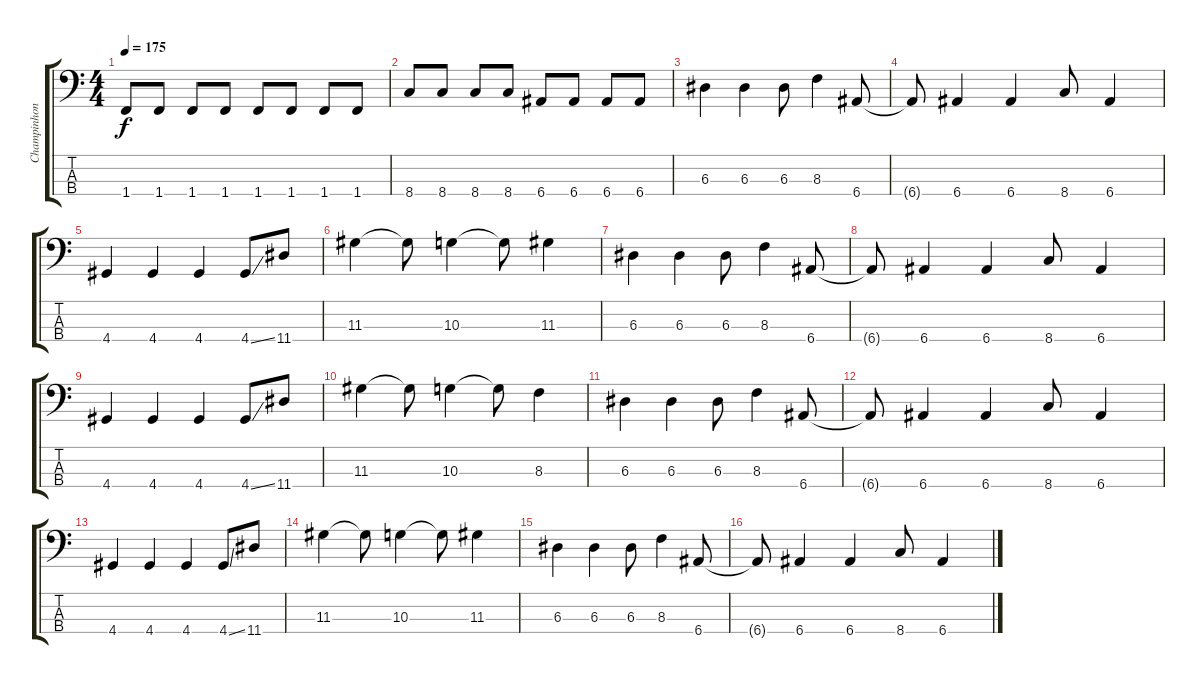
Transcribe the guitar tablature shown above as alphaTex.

\track ("Champinhon" "Champinhon") {instrument electricbassfinger}
\staff {score tabs}
\tuning (G2 D2 A1 E1) {hide}
\ts (4 4)
\tempo 175
\clef f4
\ks c
1.4.8{dy f} 1.4.8 1.4.8 1.4.8 1.4.8 1.4.8 1.4.8 1.4.8 |
8.4.8 8.4.8 8.4.8 8.4.8 6.4.8 6.4.8 6.4.8 6.4.8 |
6.3.4 6.3.4 6.3.8 8.3.4 6.4.8 |
6.4{t}.8 6.4.4 6.4.4 8.4.8 6.4.4 |
4.4.4 4.4.4 4.4.4 4.4{ss}.8 11.4.8 |
11.3.4 11.3{t}.8 10.3.4 10.3{t}.8 11.3.4 |
6.3.4 6.3.4 6.3.8 8.3.4 6.4.8 |
6.4{t}.8 6.4.4 6.4.4 8.4.8 6.4.4 |
4.4.4 4.4.4 4.4.4 4.4{ss}.8 11.4.8 |
11.3.4 11.3{t}.8 10.3.4 10.3{t}.8 8.3.4 |
6.3.4 6.3.4 6.3.8 8.3.4 6.4.8 |
6.4{t}.8 6.4.4 6.4.4 8.4.8 6.4.4 |
4.4.4 4.4.4 4.4.4 4.4{ss}.8 11.4.8 |
11.3.4 11.3{t}.8 10.3.4 10.3{t}.8 11.3.4 |
6.3.4 6.3.4 6.3.8 8.3.4 6.4.8 |
6.4{t}.8 6.4.4 6.4.4 8.4.8 6.4.4
